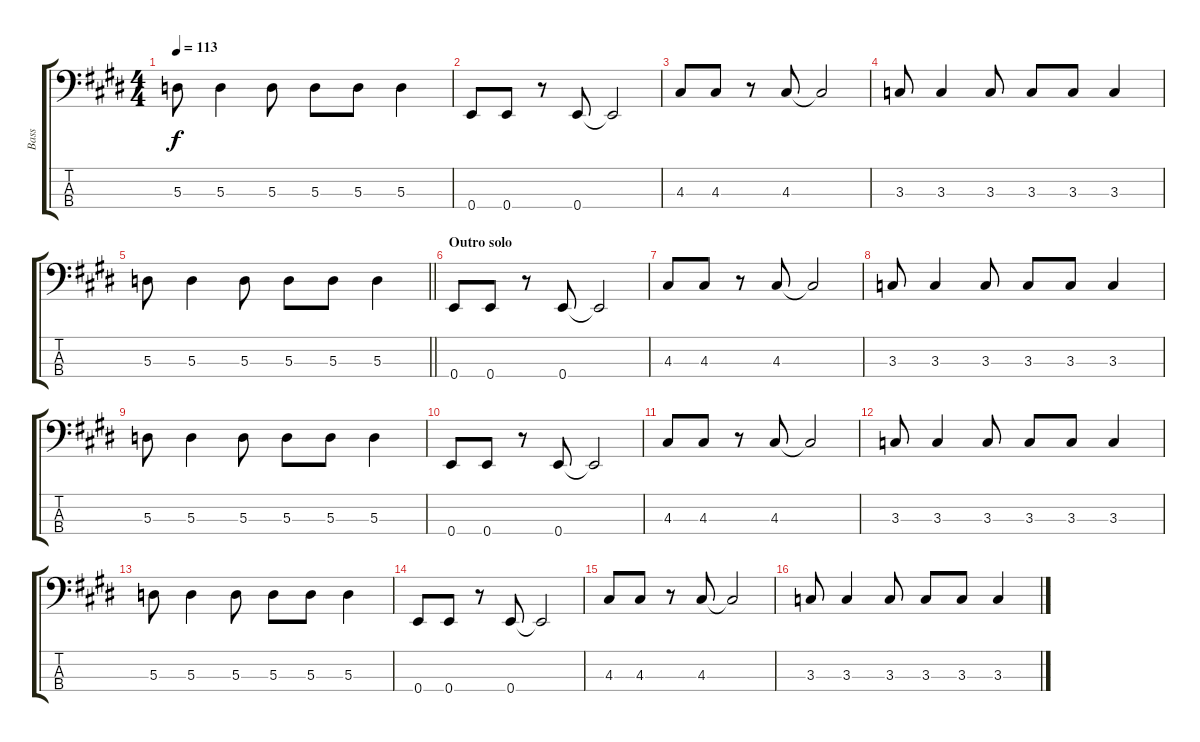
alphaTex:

\track ("Bass" "Bass") {instrument electricbasspick}
\staff {score tabs}
\tuning (G2 D2 A1 E1) {hide}
\ts (4 4)
\tempo 113
\clef f4
\ks e
5.3.8{dy f} 5.3.4 5.3.8 5.3.8 5.3.8 5.3.4 |
0.4.8 0.4.8 r.8 0.4.8 0.4{t}.2 |
4.3.8 4.3.8 r.8 4.3.8 4.3{t}.2 |
3.3.8 3.3.4 3.3.8 3.3.8 3.3.8 3.3.4 |
\barLineRight lightlight
5.3.8 5.3.4 5.3.8 5.3.8 5.3.8 5.3.4 |
\section ("" "Outro solo")
0.4.8 0.4.8 r.8 0.4.8 0.4{t}.2 |
4.3.8 4.3.8 r.8 4.3.8 4.3{t}.2 |
3.3.8 3.3.4 3.3.8 3.3.8 3.3.8 3.3.4 |
5.3.8 5.3.4 5.3.8 5.3.8 5.3.8 5.3.4 |
0.4.8 0.4.8 r.8 0.4.8 0.4{t}.2 |
4.3.8 4.3.8 r.8 4.3.8 4.3{t}.2 |
3.3.8 3.3.4 3.3.8 3.3.8 3.3.8 3.3.4 |
5.3.8 5.3.4 5.3.8 5.3.8 5.3.8 5.3.4 |
0.4.8 0.4.8 r.8 0.4.8 0.4{t}.2 |
4.3.8 4.3.8 r.8 4.3.8 4.3{t}.2 |
3.3.8 3.3.4 3.3.8 3.3.8 3.3.8 3.3.4
